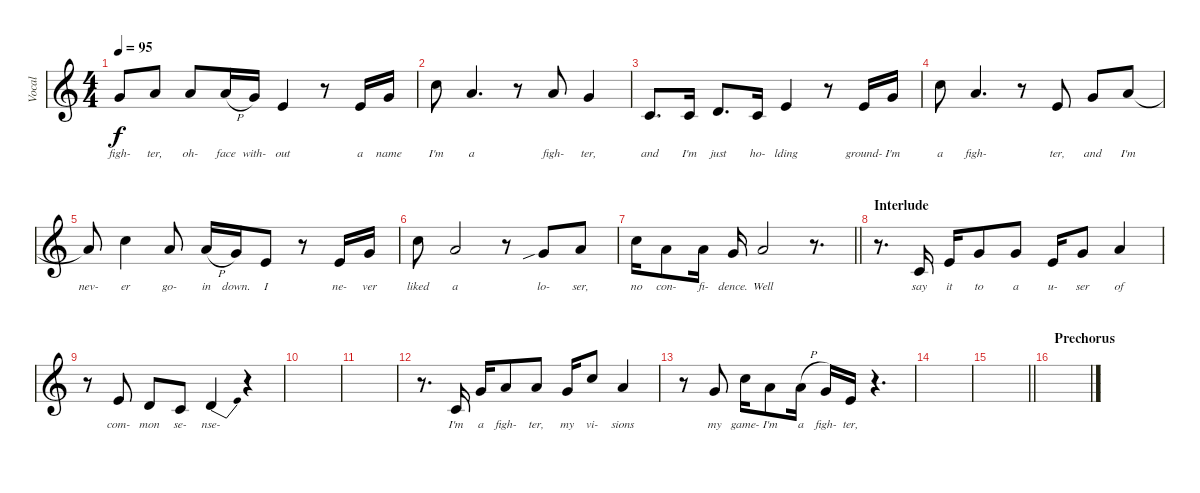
\track ("Vocal" "Vocal") {instrument lead2sawtooth}
\staff {score}
\tuning (E4 B3 G3 D3 A2 E2) {hide}
\ts (4 4)
\tempo 95
\clef g2
\ks aminor
12.3.8{lyrics (0 "figh-") lyrics (1 "") lyrics (2 "") lyrics (3 "") lyrics (4 "") dy f} 14.3.8{lyrics (0 "ter,") lyrics (1 "") lyrics (2 "") lyrics (3 "") lyrics (4 "")} 14.3.8{lyrics (0 "oh-") lyrics (1 "") lyrics (2 "") lyrics (3 "") lyrics (4 "")} 14.3{h}.16{lyrics (0 "face") lyrics (1 "") lyrics (2 "") lyrics (3 "") lyrics (4 "")} 12.3.16{lyrics (0 "with-") lyrics (1 "") lyrics (2 "") lyrics (3 "") lyrics (4 "")} 14.4.4{lyrics (0 "out") lyrics (1 "") lyrics (2 "") lyrics (3 "") lyrics (4 "")} r.8 14.4.16{lyrics (0 "a") lyrics (1 "") lyrics (2 "") lyrics (3 "") lyrics (4 "")} 12.3.16{lyrics (0 "name") lyrics (1 "") lyrics (2 "") lyrics (3 "") lyrics (4 "")} |
13.2.8{lyrics (0 "I'm") lyrics (1 "") lyrics (2 "") lyrics (3 "") lyrics (4 "")} 14.3.4{d lyrics (0 "a") lyrics (1 "") lyrics (2 "") lyrics (3 "") lyrics (4 "")} r.8 14.3.8{lyrics (0 "figh-") lyrics (1 "") lyrics (2 "") lyrics (3 "") lyrics (4 "")} 12.3.4{lyrics (0 "ter,") lyrics (1 "") lyrics (2 "") lyrics (3 "") lyrics (4 "")} |
10.4.8{d lyrics (0 "and") lyrics (1 "") lyrics (2 "") lyrics (3 "") lyrics (4 "")} 10.4.16{lyrics (0 "I'm") lyrics (1 "") lyrics (2 "") lyrics (3 "") lyrics (4 "")} 12.4.8{d lyrics (0 "just") lyrics (1 "") lyrics (2 "") lyrics (3 "") lyrics (4 "")} 10.4.16{lyrics (0 "ho-") lyrics (1 "") lyrics (2 "") lyrics (3 "") lyrics (4 "")} 14.4.4{lyrics (0 "lding") lyrics (1 "") lyrics (2 "") lyrics (3 "") lyrics (4 "")} r.8 14.4.16{lyrics (0 "ground-") lyrics (1 "") lyrics (2 "") lyrics (3 "") lyrics (4 "")} 12.3.16{lyrics (0 "I'm") lyrics (1 "") lyrics (2 "") lyrics (3 "") lyrics (4 "")} |
13.2.8{lyrics (0 "a") lyrics (1 "") lyrics (2 "") lyrics (3 "") lyrics (4 "")} 14.3.4{d lyrics (0 "figh-") lyrics (1 "") lyrics (2 "") lyrics (3 "") lyrics (4 "")} r.8 14.4.8{lyrics (0 "ter,") lyrics (1 "") lyrics (2 "") lyrics (3 "") lyrics (4 "")} 12.3.8{lyrics (0 "and") lyrics (1 "") lyrics (2 "") lyrics (3 "") lyrics (4 "")} 14.3.8{lyrics (0 "I'm") lyrics (1 "") lyrics (2 "") lyrics (3 "") lyrics (4 "")} |
14.3{t}.8{lyrics (0 "nev-") lyrics (1 "") lyrics (2 "") lyrics (3 "") lyrics (4 "")} 13.2.4{lyrics (0 "er") lyrics (1 "") lyrics (2 "") lyrics (3 "") lyrics (4 "")} 14.3.8{lyrics (0 "go-") lyrics (1 "") lyrics (2 "") lyrics (3 "") lyrics (4 "")} 14.3{h}.16{lyrics (0 "in") lyrics (1 "") lyrics (2 "") lyrics (3 "") lyrics (4 "")} 12.3.16{lyrics (0 "down.") lyrics (1 "") lyrics (2 "") lyrics (3 "") lyrics (4 "")} 14.4.8{lyrics (0 "I") lyrics (1 "") lyrics (2 "") lyrics (3 "") lyrics (4 "")} r.8 14.4.16{lyrics (0 "ne-") lyrics (1 "") lyrics (2 "") lyrics (3 "") lyrics (4 "")} 12.3.16{lyrics (0 "ver") lyrics (1 "") lyrics (2 "") lyrics (3 "") lyrics (4 "")} |
13.2.8{lyrics (0 "liked") lyrics (1 "") lyrics (2 "") lyrics (3 "") lyrics (4 "")} 14.3.2{lyrics (0 "a") lyrics (1 "") lyrics (2 "") lyrics (3 "") lyrics (4 "")} r.8 12.3{sib}.8{lyrics (0 "lo-") lyrics (1 "") lyrics (2 "") lyrics (3 "") lyrics (4 "")} 14.3.8{lyrics (0 "ser,") lyrics (1 "") lyrics (2 "") lyrics (3 "") lyrics (4 "")} |
\barLineRight lightlight
13.2.16{lyrics (0 "no") lyrics (1 "") lyrics (2 "") lyrics (3 "") lyrics (4 "")} 14.3.8{lyrics (0 "con-") lyrics (1 "") lyrics (2 "") lyrics (3 "") lyrics (4 "")} 14.3.16{lyrics (0 "fi-") lyrics (1 "") lyrics (2 "") lyrics (3 "") lyrics (4 "")} 12.3.16{lyrics (0 "dence.") lyrics (1 "") lyrics (2 "") lyrics (3 "") lyrics (4 "")} 14.3.2{lyrics (0 "Well") lyrics (1 "") lyrics (2 "") lyrics (3 "") lyrics (4 "")} r.8{d} |
\section ("" "Interlude")
r.8{d} 10.4.16{lyrics (0 "say") lyrics (1 "") lyrics (2 "") lyrics (3 "") lyrics (4 "")} 14.4.16{lyrics (0 "it") lyrics (1 "") lyrics (2 "") lyrics (3 "") lyrics (4 "")} 12.3.8{lyrics (0 "to") lyrics (1 "") lyrics (2 "") lyrics (3 "") lyrics (4 "")} 12.3.8{lyrics (0 "a") lyrics (1 "") lyrics (2 "") lyrics (3 "") lyrics (4 "")} 14.4.16{lyrics (0 "u-") lyrics (1 "") lyrics (2 "") lyrics (3 "") lyrics (4 "")} 12.3.8{lyrics (0 "ser") lyrics (1 "") lyrics (2 "") lyrics (3 "") lyrics (4 "")} 14.3.4{lyrics (0 "of") lyrics (1 "") lyrics (2 "") lyrics (3 "") lyrics (4 "")} |
r.8 14.4.8{lyrics (0 "com-") lyrics (1 "") lyrics (2 "") lyrics (3 "") lyrics (4 "")} 12.4.8{lyrics (0 "mon") lyrics (1 "") lyrics (2 "") lyrics (3 "") lyrics (4 "")} 10.4.8{lyrics (0 "se-") lyrics (1 "") lyrics (2 "") lyrics (3 "") lyrics (4 "")} 12.4{be (bend 0 0 60 4)}.4{lyrics (0 "nse-") lyrics (1 "") lyrics (2 "") lyrics (3 "") lyrics (4 "")} r.4 |
|
|
r.8{d} 10.4.16{lyrics (0 "I'm") lyrics (1 "") lyrics (2 "") lyrics (3 "") lyrics (4 "")} 12.3.16{lyrics (0 "a") lyrics (1 "") lyrics (2 "") lyrics (3 "") lyrics (4 "")} 14.3.8{lyrics (0 "figh-") lyrics (1 "") lyrics (2 "") lyrics (3 "") lyrics (4 "")} 14.3.8{lyrics (0 "ter,") lyrics (1 "") lyrics (2 "") lyrics (3 "") lyrics (4 "")} 12.3.16{lyrics (0 "my") lyrics (1 "") lyrics (2 "") lyrics (3 "") lyrics (4 "")} 13.2.8{lyrics (0 "vi-") lyrics (1 "") lyrics (2 "") lyrics (3 "") lyrics (4 "")} 14.3.4{lyrics (0 "sions") lyrics (1 "") lyrics (2 "") lyrics (3 "") lyrics (4 "")} |
r.8 12.3.8{lyrics (0 "my") lyrics (1 "") lyrics (2 "") lyrics (3 "") lyrics (4 "")} 13.2.16{lyrics (0 "game-") lyrics (1 "") lyrics (2 "") lyrics (3 "") lyrics (4 "")} 14.3.8{lyrics (0 "I'm") lyrics (1 "") lyrics (2 "") lyrics (3 "") lyrics (4 "")} 14.3{h}.16{lyrics (0 "a") lyrics (1 "") lyrics (2 "") lyrics (3 "") lyrics (4 "")} 12.3.16{lyrics (0 "figh-") lyrics (1 "") lyrics (2 "") lyrics (3 "") lyrics (4 "")} 14.4.16{lyrics (0 "ter,") lyrics (1 "") lyrics (2 "") lyrics (3 "") lyrics (4 "")} r.4{d} |
|
\barLineRight lightlight
|
\section ("" "Prechorus")
